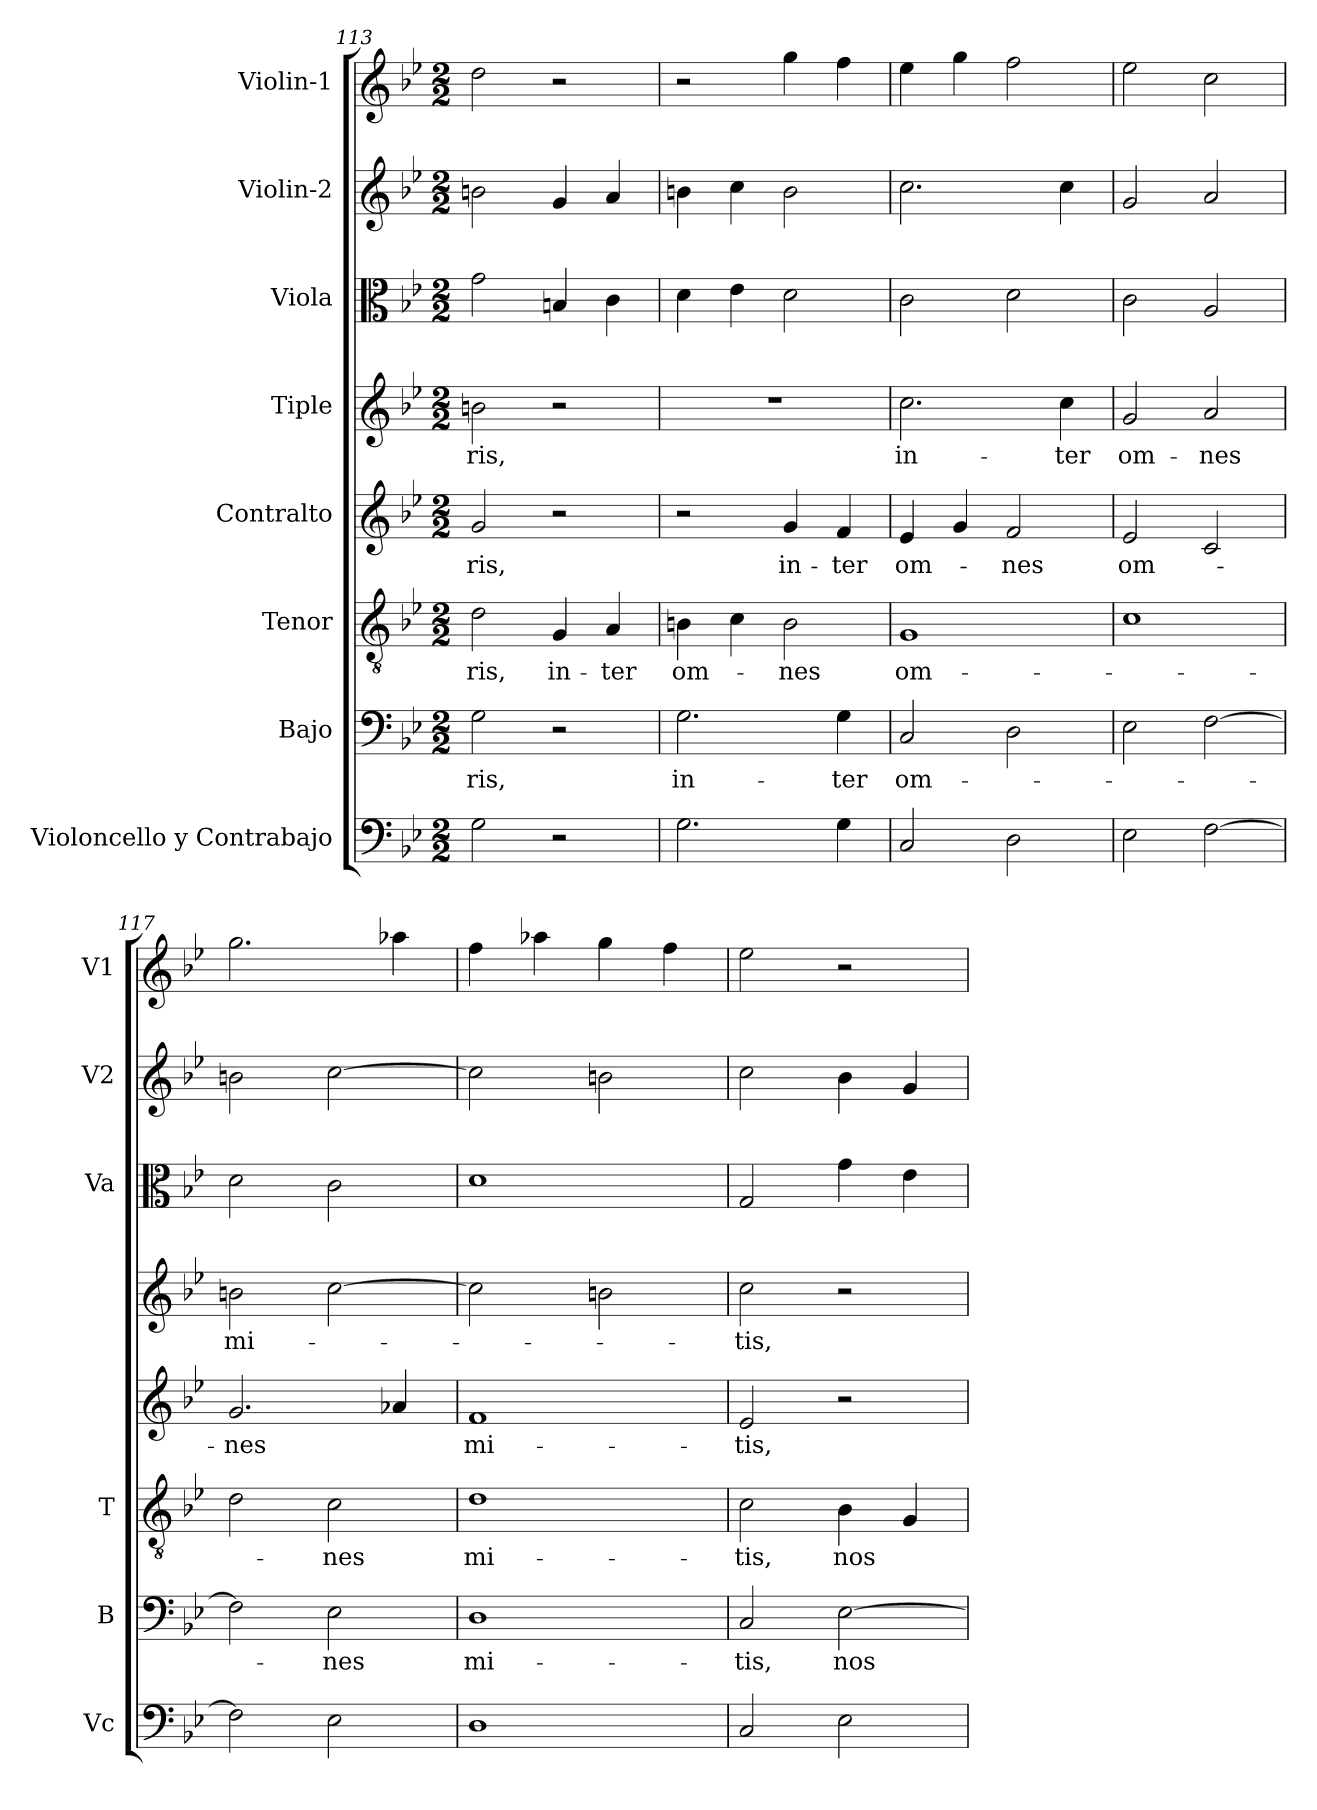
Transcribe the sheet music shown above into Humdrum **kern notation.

**kern	**kern	**text	**kern	**text	**kern	**text	**kern	**text	**kern	**kern	**kern
*part8	*part7	*part7	*part6	*part6	*part5	*part5	*part4	*part4	*part3	*part2	*part1
*staff8	*staff7	*staff7	*staff6	*staff6	*staff5	*staff5	*staff4	*staff4	*staff3	*staff2	*staff1
*I"Violoncello y Contrabajo	*I"Bajo	*	*I"Tenor	*	*I"Contralto	*	*I"Tiple	*	*I"Viola	*I"Violin-2	*I"Violin-1
*I'Vc	*I'B	*	*I'T	*	*	*	*	*	*I'Va	*I'V2	*I'V1
*clefF4	*clefF4	*	*clefGv2	*	*clefG2	*	*clefG2	*	*clefC3	*clefG2	*clefG2
*k[b-e-]	*k[b-e-]	*	*k[b-e-]	*	*k[b-e-]	*	*k[b-e-]	*	*k[b-e-]	*k[b-e-]	*k[b-e-]
*B-:	*B-:	*	*B-:	*	*B-:	*	*B-:	*	*B-:	*B-:	*B-:
*M2/2	*M2/2	*	*M2/2	*	*M2/2	*	*M2/2	*	*M2/2	*M2/2	*M2/2
=113	=113	=113	=113	=113	=113	=113	=113	=113	=113	=113	=113
!	!	!LO:LY:b	!	!LO:LY:b	!	!LO:LY:b	!	!LO:LY:b	!	!	!
2G\	2G\	-ris,	2d\	-ris,	2g/	-ris,	2bn\	-ris,	2g\	2bn\	2dd\
!	!	!	!	!LO:LY:b	!	!	!	!	!	!	!
2r	2r	.	4G/	in-	2r	.	2r	.	4Bn/	4g/	2r
!	!	!	!	!LO:LY:b	!	!	!	!	!	!	!
.	.	.	4A/	-ter	.	.	.	.	4c\	4a/	.
=114	=114	=114	=114	=114	=114	=114	=114	=114	=114	=114	=114
!	!	!LO:LY:b	!	!LO:LY:b	!	!	!	!	!	!	!
2.G\	2.G\	in-	4Bn\	om-	2r	.	1r	.	4d\	4bn\	2r
.	.	.	4c\	.	.	.	.	.	4e-\	4cc\	.
!	!	!	!	!LO:LY:b	!	!LO:LY:b	!	!	!	!	!
.	.	.	2B\	-nes	4g/	in-	.	.	2d\	2b\	4gg\
!	!	!LO:LY:b	!	!	!	!LO:LY:b	!	!	!	!	!
4G\	4G\	-ter	.	.	4f/	-ter	.	.	.	.	4ff\
!!LO:LB:g=z
=115	=115	=115	=115	=115	=115	=115	=115	=115	=115	=115	=115
!	!	!LO:LY:b	!	!LO:LY:b	!	!LO:LY:b	!	!LO:LY:b	!	!	!
2C/	2C/	om-	1G	om-	4e-/	om-	2.cc\	in-	2c\	2.cc\	4ee-\
.	.	.	.	.	4g/	.	.	.	.	.	4gg\
!	!	!	!	!	!	!LO:LY:b	!	!	!	!	!
2D\	2D\	.	.	.	2f/	-nes	.	.	2d\	.	2ff\
!	!	!	!	!	!	!	!	!LO:LY:b	!	!	!
.	.	.	.	.	.	.	4cc\	-ter	.	4cc\	.
=116	=116	=116	=116	=116	=116	=116	=116	=116	=116	=116	=116
!	!	!	!	!	!	!LO:LY:b	!	!LO:LY:b	!	!	!
2E-\	2E-\	.	1c	.	2e-/	om-	2g/	om-	2c\	2g/	2ee-\
!	!	!	!	!	!	!	!	!LO:LY:b	!	!	!
[2F\	[2F\	.	.	.	2c/	.	2a/	-nes	2A/	2a/	2cc\
=117	=117	=117	=117	=117	=117	=117	=117	=117	=117	=117	=117
!	!	!	!	!	!	!LO:LY:b	!	!LO:LY:b	!	!	!
2F\]	2F\]	.	2d\	.	2.g/	-nes	2bn\	mi-	2d\	2bn\	2.gg\
!	!	!LO:LY:b	!	!LO:LY:b	!	!	!	!	!	!	!
2E-\	2E-\	-nes	2c\	-nes	.	.	[2cc\	.	2c\	[2cc\	.
.	.	.	.	.	4a-X/	.	.	.	.	.	4aa-X\
=118	=118	=118	=118	=118	=118	=118	=118	=118	=118	=118	=118
!	!	!LO:LY:b	!	!LO:LY:b	!	!LO:LY:b	!	!	!	!	!
1D	1D	mi-	1d	mi-	1f	mi-	2cc\]	.	1d	2cc\]	4ff\
.	.	.	.	.	.	.	.	.	.	.	4aa-X\
.	.	.	.	.	.	.	2bn\	.	.	2bn\	4gg\
.	.	.	.	.	.	.	.	.	.	.	4ff\
=119	=119	=119	=119	=119	=119	=119	=119	=119	=119	=119	=119
!	!	!LO:LY:b	!	!LO:LY:b	!	!LO:LY:b	!	!LO:LY:b	!	!	!
2C/	2C/	-tis,	2c\	-tis,	2e-/	-tis,	2cc\	-tis,	2G/	2cc\	2ee-\
!	!	!LO:LY:b	!	!LO:LY:b	!	!	!	!	!	!	!
2E-\	[2E-\	nos	4B-\	nos	2r	.	2r	.	4g\	4b-i\	2r
.	.	.	4G/	.	.	.	.	.	4e-\	4g/	.
=	=	=	=	=	=	=	=	=	=	=	=
*-	*-	*-	*-	*-	*-	*-	*-	*-	*-	*-	*-
